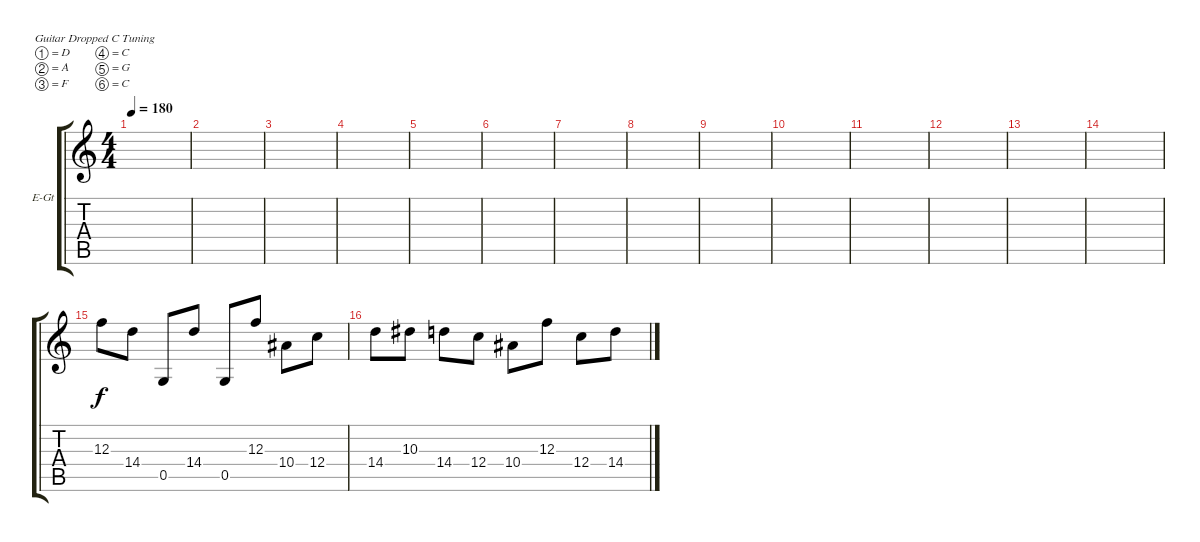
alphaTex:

\defaultSystemsLayout 4
\bracketExtendMode groupsimilarinstruments
\firstSystemTrackNameOrientation horizontal
\otherSystemsTrackNameOrientation horizontal
\track ("Electric Guitar" "E-Gt") {instrument distortionguitar}
\staff {score tabs}
\tuning (D4 A3 F3 C3 G2 C2)
\ts (4 4)
\tempo 180
\clef g2
\scale
0.333333
\ks c
|
\scale
0.333333 |
\scale
0.333333 |
\scale
0.333333 |
\scale
0.333333 |
\scale
0.333333 |
\scale
0.333333 |
\scale
0.333333 |
\scale
0.333333 |
\scale
0.333333 |
\scale
0.333333 |
\scale
0.333333 |
\scale
0.333333 |
\scale
0.333333 |
12.3.8 14.4.8 0.5.8 14.4.8 0.5.8 12.3.8 10.4.8 12.4.8 |
14.4.8 10.3.8 14.4.8 12.4.8 10.4.8 12.3.8 12.4.8 14.4.8
